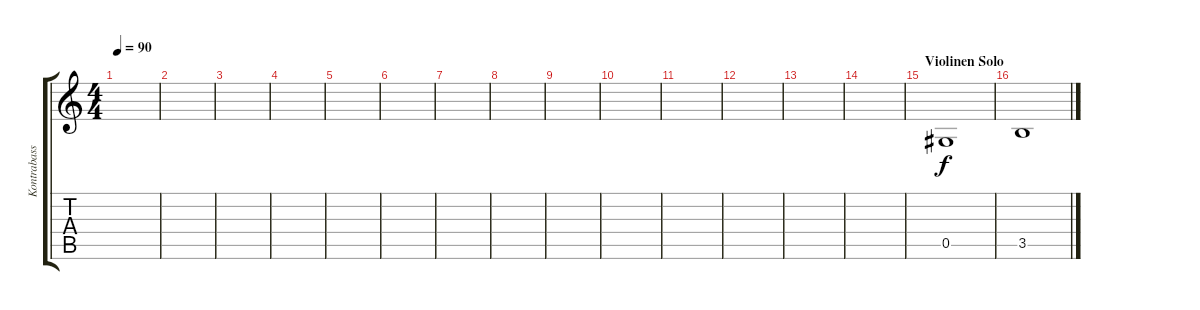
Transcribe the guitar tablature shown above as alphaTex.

\track ("Kontrabass" "Kontrabass") {instrument contrabass}
\staff {score tabs}
\tuning (Eb4 Bb3 Gb3 Db3 Ab2 Eb2) {hide}
\ts (4 4)
\tempo 90
\clef g2
\ks c
|
|
|
|
|
|
|
|
|
|
|
|
|
|
\section ("" "Violinen Solo")
0.5.1 |
3.5.1
